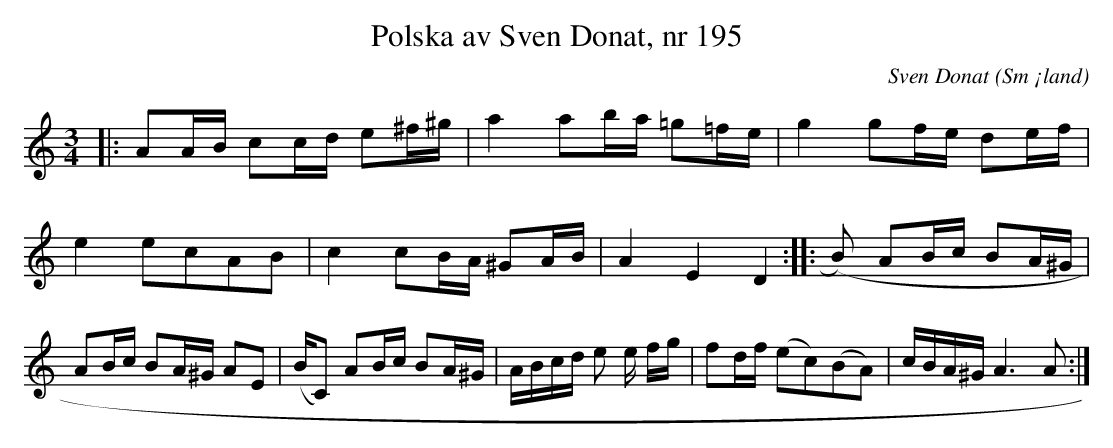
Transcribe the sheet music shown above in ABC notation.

X:1
T:Polska av Sven Donat, nr 195
T:
C:Sven Donat
O:Sm ¡land
M:3/4
L:1/16
K:Am
|:A2AB c2cd e2^f^g | a4 a2ba =g2=fe | g4 g2fe d2ef |e4 e2c2A2B2 | c4 c2BA ^G2AB | A4 E4 D4 :| |: (B2) A2Bc B2A^G | A2Bc B2A^G A2E2 | (BC2) A2Bc B2A^G | ABcd e2 e fg 2 | f2df (e2c2)(B2A2) | cBA^G A6 A2 :|
